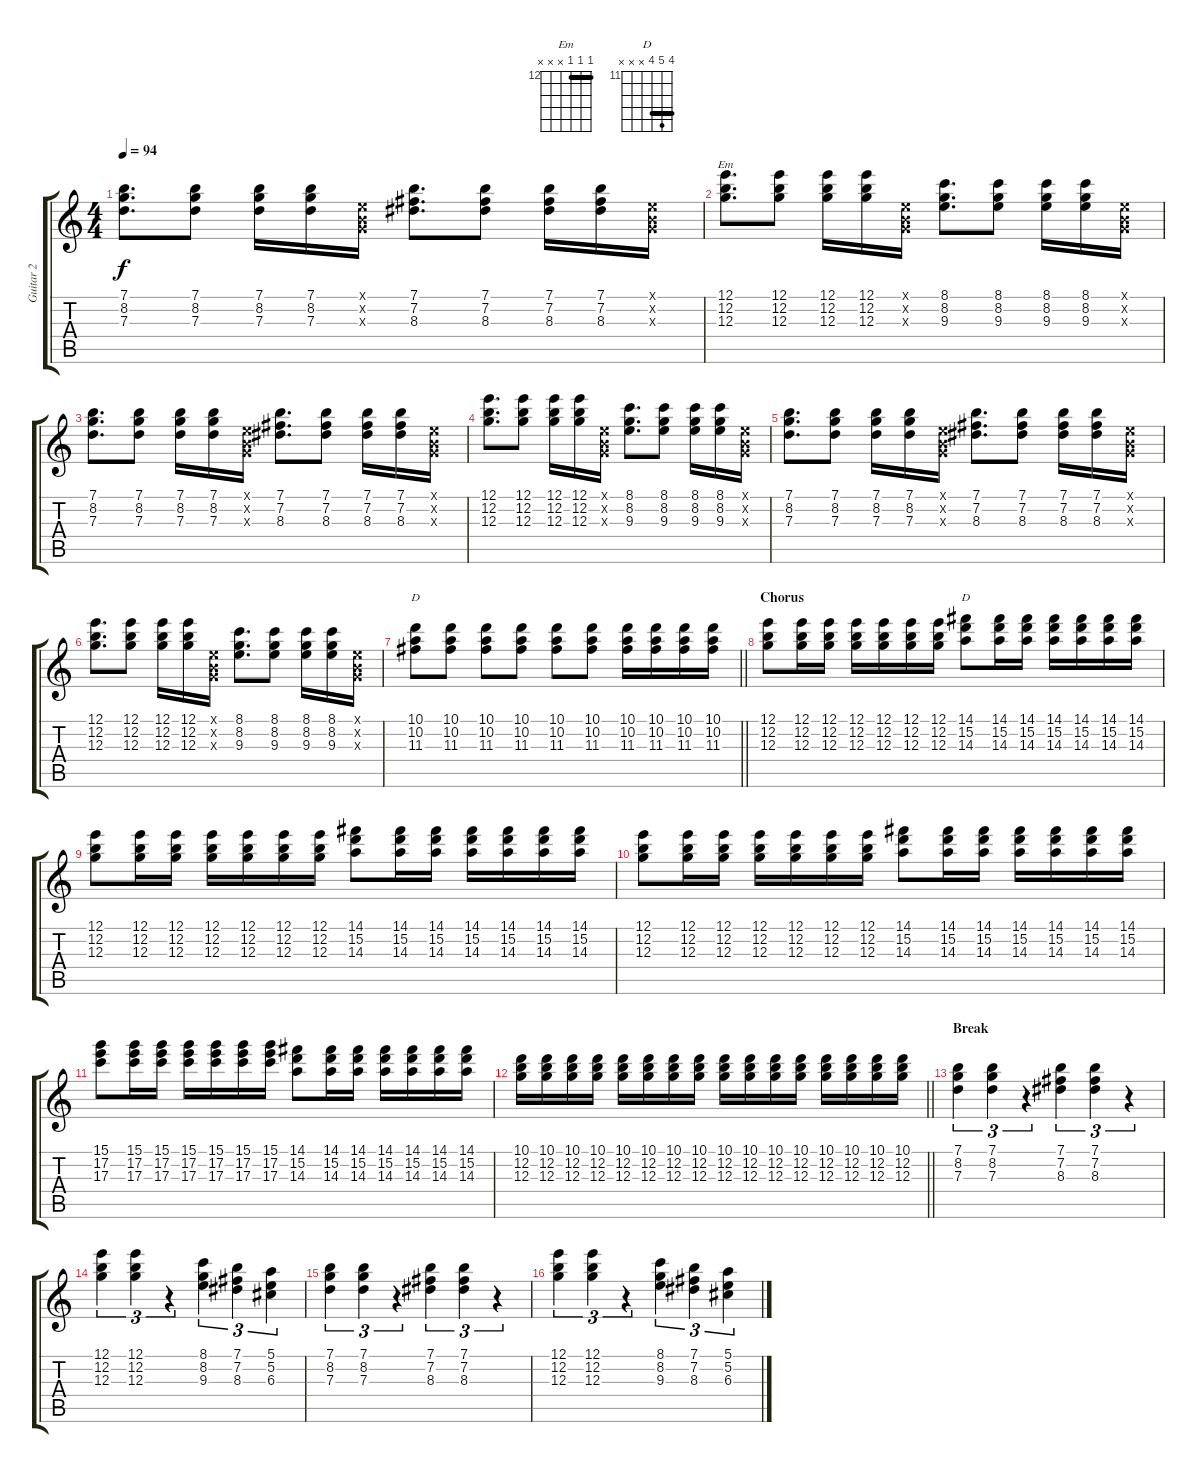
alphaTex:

\track ("Guitar 2" "Guitar 2") {instrument electricguitarclean}
\staff {score tabs}
\tuning (E4 B3 G3 D3 A2 E2) {hide}
\chord ("Em" 12 12 12 x x x) {firstfret 12 barre 12}
\chord ("D" 10 10 11 x x x) {firstfret 9 barre 10}
\chord ("D" 14 15 14 x x x) {firstfret 11 barre 14}
\ts (4 4)
\tempo 94
\clef g2
\ks c
(7.1 8.2 7.3).8{d dy f} (7.1 8.2 7.3).8 (7.1 8.2 7.3).16 (7.1 8.2 7.3).16 (0.1{x} 0.2{x} 0.3{x}).16 (7.1 7.2 8.3).8{d} (7.1 7.2 8.3).8 (7.1 7.2 8.3).16 (7.1 7.2 8.3).16 (0.1{x} 0.2{x} 0.3{x}).16 |
(12.1 12.2 12.3).8{d ch "Em"} (12.1 12.2 12.3).8 (12.1 12.2 12.3).16 (12.1 12.2 12.3).16 (0.1{x} 0.2{x} 0.3{x}).16 (8.1 8.2 9.3).8{d} (8.1 8.2 9.3).8 (8.1 8.2 9.3).16 (8.1 8.2 9.3).16 (0.1{x} 0.2{x} 0.3{x}).16 |
(7.1 8.2 7.3).8{d} (7.1 8.2 7.3).8 (7.1 8.2 7.3).16 (7.1 8.2 7.3).16 (0.1{x} 0.2{x} 0.3{x}).16 (7.1 7.2 8.3).8{d} (7.1 7.2 8.3).8 (7.1 7.2 8.3).16 (7.1 7.2 8.3).16 (0.1{x} 0.2{x} 0.3{x}).16 |
(12.1 12.2 12.3).8{d} (12.1 12.2 12.3).8 (12.1 12.2 12.3).16 (12.1 12.2 12.3).16 (0.1{x} 0.2{x} 0.3{x}).16 (8.1 8.2 9.3).8{d} (8.1 8.2 9.3).8 (8.1 8.2 9.3).16 (8.1 8.2 9.3).16 (0.1{x} 0.2{x} 0.3{x}).16 |
(7.1 8.2 7.3).8{d} (7.1 8.2 7.3).8 (7.1 8.2 7.3).16 (7.1 8.2 7.3).16 (0.1{x} 0.2{x} 0.3{x}).16 (7.1 7.2 8.3).8{d} (7.1 7.2 8.3).8 (7.1 7.2 8.3).16 (7.1 7.2 8.3).16 (0.1{x} 0.2{x} 0.3{x}).16 |
(12.1 12.2 12.3).8{d} (12.1 12.2 12.3).8 (12.1 12.2 12.3).16 (12.1 12.2 12.3).16 (0.1{x} 0.2{x} 0.3{x}).16 (8.1 8.2 9.3).8{d} (8.1 8.2 9.3).8 (8.1 8.2 9.3).16 (8.1 8.2 9.3).16 (0.1{x} 0.2{x} 0.3{x}).16 |
\barLineRight lightlight
(10.1 10.2 11.3).8{ch "D"} (10.1 10.2 11.3).8 (10.1 10.2 11.3).8 (10.1 10.2 11.3).8 (10.1 10.2 11.3).8 (10.1 10.2 11.3).8 (10.1 10.2 11.3).16 (10.1 10.2 11.3).16 (10.1 10.2 11.3).16 (10.1 10.2 11.3).16 |
\section ("" "Chorus")
(12.1 12.2 12.3).8{volume 12} (12.1 12.2 12.3).16 (12.1 12.2 12.3).16 (12.1 12.2 12.3).16 (12.1 12.2 12.3).16 (12.1 12.2 12.3).16 (12.1 12.2 12.3).16 (14.1 15.2 14.3).8{ch "D"} (14.1 15.2 14.3).16 (14.1 15.2 14.3).16 (14.1 15.2 14.3).16 (14.1 15.2 14.3).16 (14.1 15.2 14.3).16 (14.1 15.2 14.3).16 |
(12.1 12.2 12.3).8 (12.1 12.2 12.3).16 (12.1 12.2 12.3).16 (12.1 12.2 12.3).16 (12.1 12.2 12.3).16 (12.1 12.2 12.3).16 (12.1 12.2 12.3).16 (14.1 15.2 14.3).8 (14.1 15.2 14.3).16 (14.1 15.2 14.3).16 (14.1 15.2 14.3).16 (14.1 15.2 14.3).16 (14.1 15.2 14.3).16 (14.1 15.2 14.3).16 |
(12.1 12.2 12.3).8 (12.1 12.2 12.3).16 (12.1 12.2 12.3).16 (12.1 12.2 12.3).16 (12.1 12.2 12.3).16 (12.1 12.2 12.3).16 (12.1 12.2 12.3).16 (14.1 15.2 14.3).8 (14.1 15.2 14.3).16 (14.1 15.2 14.3).16 (14.1 15.2 14.3).16 (14.1 15.2 14.3).16 (14.1 15.2 14.3).16 (14.1 15.2 14.3).16 |
(15.1 17.2 17.3).8 (15.1 17.2 17.3).16 (15.1 17.2 17.3).16 (15.1 17.2 17.3).16 (15.1 17.2 17.3).16 (15.1 17.2 17.3).16 (15.1 17.2 17.3).16 (14.1 15.2 14.3).8 (14.1 15.2 14.3).16 (14.1 15.2 14.3).16 (14.1 15.2 14.3).16 (14.1 15.2 14.3).16 (14.1 15.2 14.3).16 (14.1 15.2 14.3).16 |
\barLineRight lightlight
(10.1 12.2 12.3).16 (10.1 12.2 12.3).16 (10.1 12.2 12.3).16 (10.1 12.2 12.3).16 (10.1 12.2 12.3).16 (10.1 12.2 12.3).16 (10.1 12.2 12.3).16 (10.1 12.2 12.3).16 (10.1 12.2 12.3).16 (10.1 12.2 12.3).16 (10.1 12.2 12.3).16 (10.1 12.2 12.3).16 (10.1 12.2 12.3).16 (10.1 12.2 12.3).16 (10.1 12.2 12.3).16 (10.1 12.2 12.3).16 |
\section ("" "Break")
(7.1 8.2 7.3).4{tu (3 2)} (7.1 8.2 7.3).4{tu (3 2)} r.4{tu (3 2)} (7.1 7.2 8.3).4{tu (3 2)} (7.1 7.2 8.3).4{tu (3 2)} r.4{tu (3 2)} |
(12.1 12.2 12.3).4{tu (3 2)} (12.1 12.2 12.3).4{tu (3 2)} r.4{tu (3 2)} (8.1 8.2 9.3).4{tu (3 2)} (7.1 7.2 8.3).4{tu (3 2)} (5.1 5.2 6.3).4{tu (3 2)} |
(7.1 8.2 7.3).4{tu (3 2)} (7.1 8.2 7.3).4{tu (3 2)} r.4{tu (3 2)} (7.1 7.2 8.3).4{tu (3 2)} (7.1 7.2 8.3).4{tu (3 2)} r.4{tu (3 2)} |
(12.1 12.2 12.3).4{tu (3 2)} (12.1 12.2 12.3).4{tu (3 2)} r.4{tu (3 2)} (8.1 8.2 9.3).4{tu (3 2)} (7.1 7.2 8.3).4{tu (3 2)} (5.1 5.2 6.3).4{tu (3 2)}
